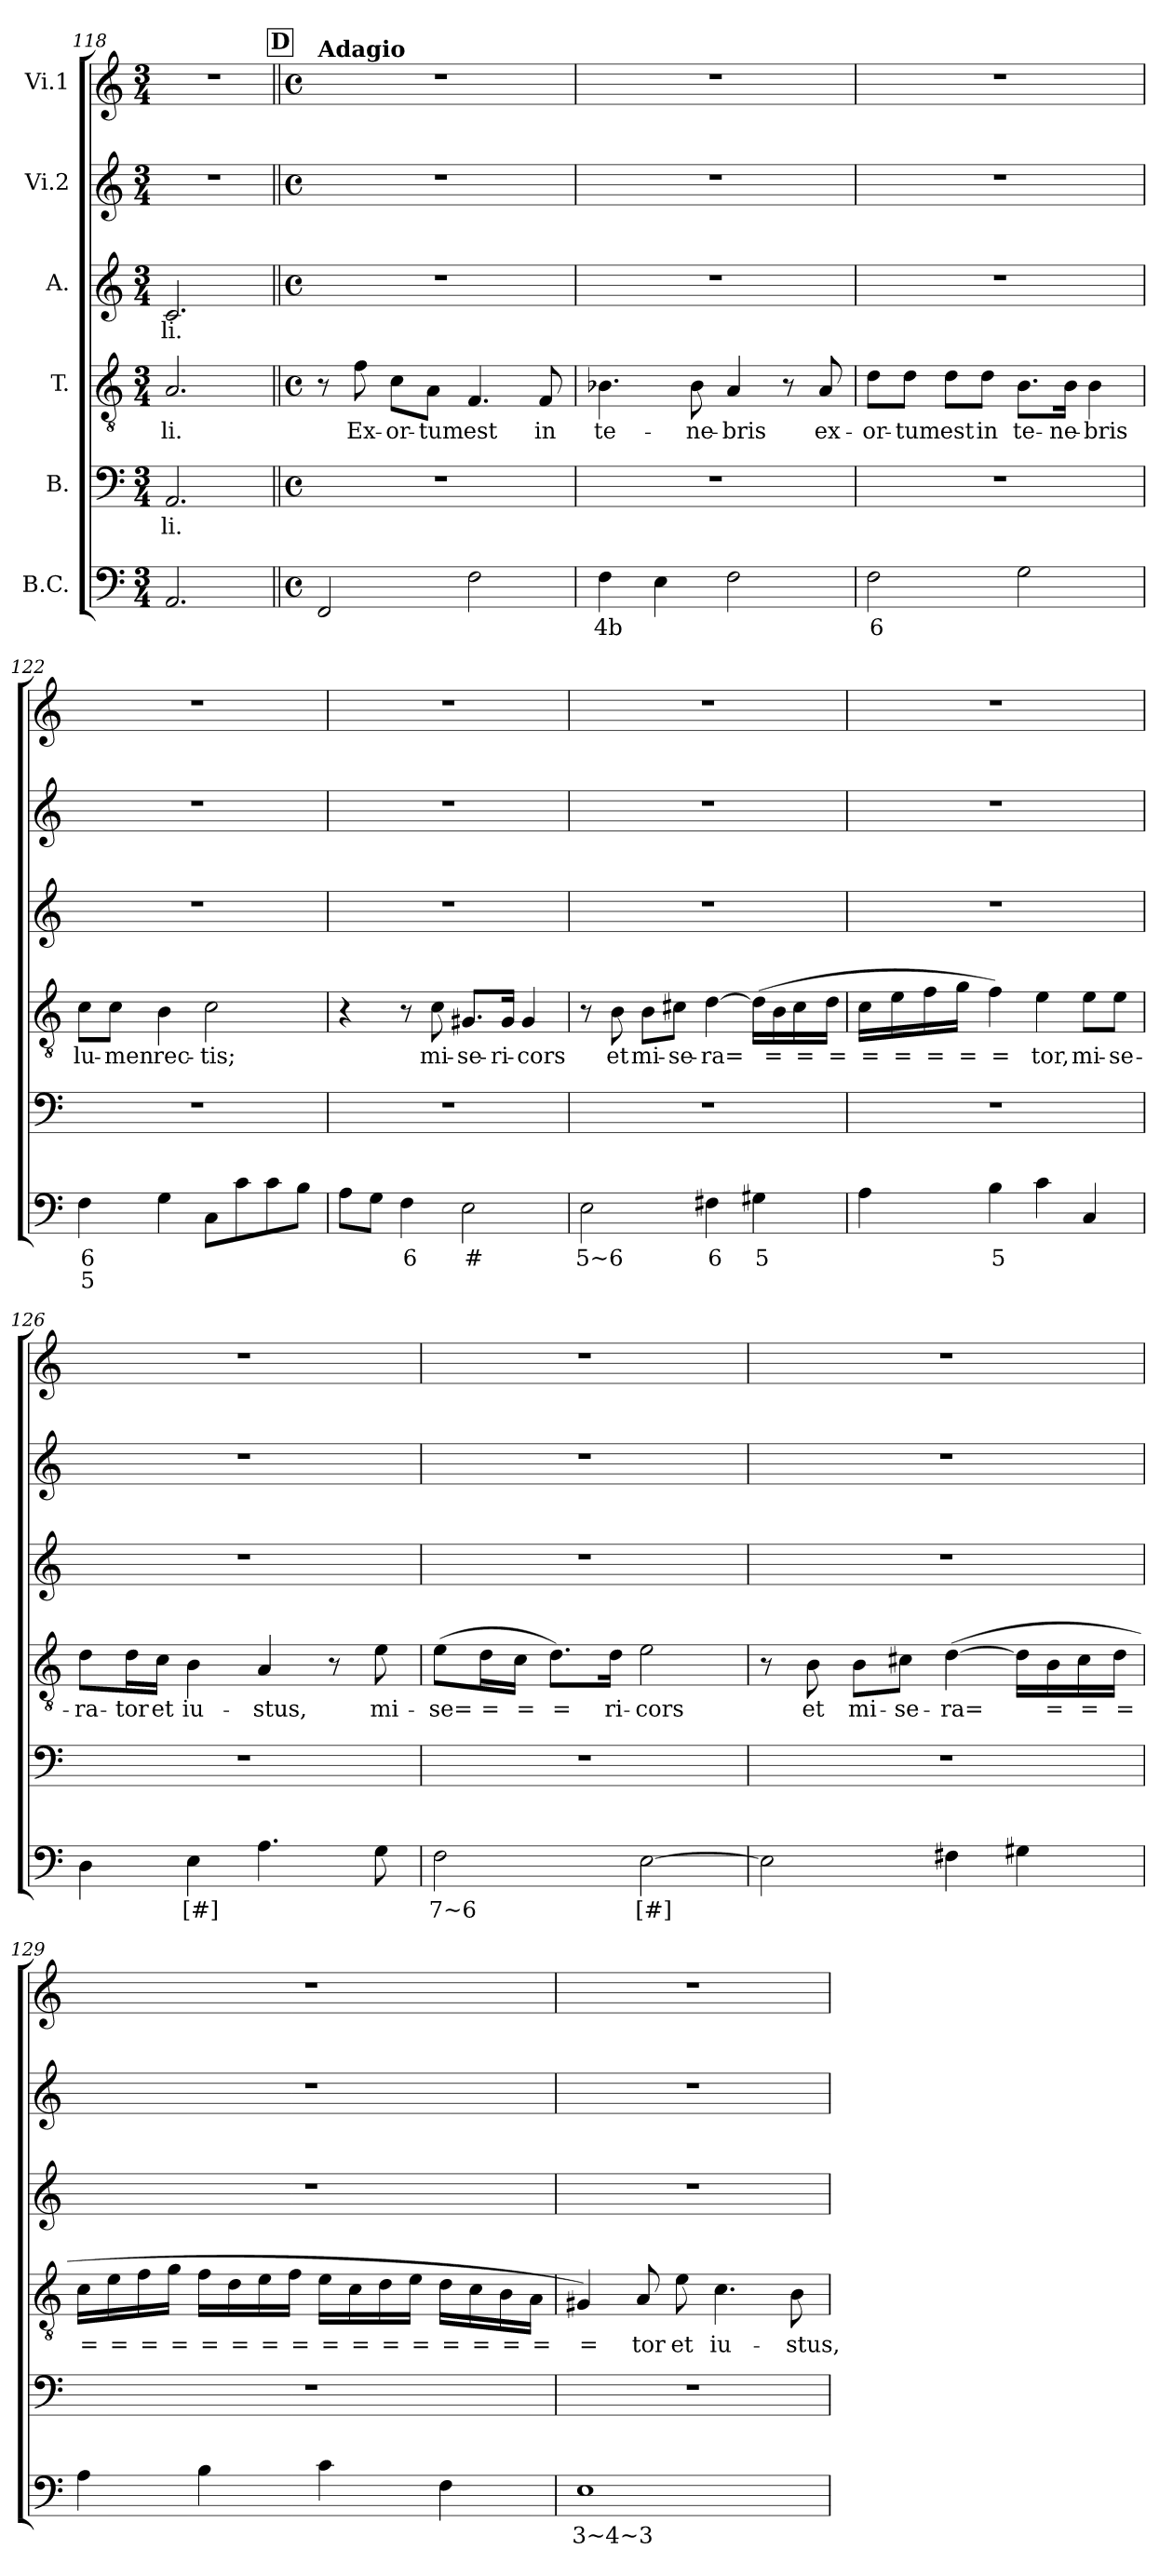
**kern	**text	**text	**kern	**text	**kern	**text	**kern	**text	**kern	**kern
*part6	*part6	*part6	*part5	*part5	*part4	*part4	*part3	*part3	*part2	*part1
*staff6	*staff6	*staff6	*staff5	*staff5	*staff4	*staff4	*staff3	*staff3	*staff2	*staff1
*I"B.C.	*	*	*I"B.	*	*I"T.	*	*I"A.	*	*I"Vi.2	*I"Vi.1
*clefF4	*	*	*clefF4	*	*clefGv2	*	*clefG2	*	*clefG2	*clefG2
*k[]	*	*	*k[]	*	*k[]	*	*k[]	*	*k[]	*k[]
*C:	*	*	*C:	*	*C:	*	*C:	*	*C:	*C:
*M3/4	*	*	*M3/4	*	*M3/4	*	*M3/4	*	*M3/4	*M3/4
=118	=118	=118	=118	=118	=118	=118	=118	=118	=118	=118
!	!	!	!	!LO:LY:b	!	!LO:LY:b	!	!LO:LY:b	!	!
2.AA/	.	.	2.AA/	-li.	2.A/	-li.	2.c/	-li.	2.r	2.r
!!LO:LB:g=z
!!LO:REH:place=s1:a:B:fs=17:t=D
=119||	=119||	=119||	=119||	=119||	=119||	=119||	=119||	=119||	=119||	=119||
*M4/4	*	*	*M4/4	*	*M4/4	*	*M4/4	*	*M4/4	*M4/4
*met(c)	*	*	*met(c)	*	*met(c)	*	*met(c)	*	*met(c)	*met(c)
!	!	!	!	!	!	!	!	!	!	!LO:TX:a:B:t=Adagio
2FF/	.	.	1r	.	8r	.	1r	.	1r	1r
!	!	!	!	!	!	!LO:LY:b	!	!	!	!
.	.	.	.	.	8f\	Ex-	.	.	.	.
!	!	!	!	!	!	!LO:LY:b	!	!	!	!
.	.	.	.	.	8c\L	-or-	.	.	.	.
!	!	!	!	!	!	!LO:LY:b	!	!	!	!
.	.	.	.	.	8A\J	-tum	.	.	.	.
!	!	!	!	!	!	!LO:LY:b	!	!	!	!
2F\	.	.	.	.	4.F/	est	.	.	.	.
!	!	!	!	!	!	!LO:LY:b	!	!	!	!
.	.	.	.	.	8F/	in	.	.	.	.
=120	=120	=120	=120	=120	=120	=120	=120	=120	=120	=120
!	!LO:LY:b	!	!	!	!	!LO:LY:b	!	!	!	!
4F\	4b	.	1r	.	4.B-X\	te-	1r	.	1r	1r
4E\	.	.	.	.	.	.	.	.	.	.
!	!	!	!	!	!	!LO:LY:b	!	!	!	!
.	.	.	.	.	8B-\	-ne-	.	.	.	.
!	!	!	!	!	!	!LO:LY:b	!	!	!	!
2F\	.	.	.	.	4A/	-bris	.	.	.	.
.	.	.	.	.	8r	.	.	.	.	.
!	!	!	!	!	!	!LO:LY:b	!	!	!	!
.	.	.	.	.	8A/	ex-	.	.	.	.
=121	=121	=121	=121	=121	=121	=121	=121	=121	=121	=121
!	!LO:LY:b	!	!	!	!	!LO:LY:b	!	!	!	!
2F\	6	.	1r	.	8d\L	-or-	1r	.	1r	1r
!	!	!	!	!	!	!LO:LY:b	!	!	!	!
.	.	.	.	.	8d\J	-tum	.	.	.	.
!	!	!	!	!	!	!LO:LY:b	!	!	!	!
.	.	.	.	.	8d\L	est	.	.	.	.
!	!	!	!	!	!	!LO:LY:b	!	!	!	!
.	.	.	.	.	8d\J	in	.	.	.	.
!	!	!	!	!	!	!LO:LY:b	!	!	!	!
2G\	.	.	.	.	8.B\L	te-	.	.	.	.
!	!	!	!	!	!	!LO:LY:b	!	!	!	!
.	.	.	.	.	16B\Jk	-ne-	.	.	.	.
!	!	!	!	!	!	!LO:LY:b	!	!	!	!
.	.	.	.	.	4B\	-bris	.	.	.	.
=122	=122	=122	=122	=122	=122	=122	=122	=122	=122	=122
!	!LO:LY:b	!LO:LY:b	!	!	!	!LO:LY:b	!	!	!	!
4F\	6	5	1r	.	8c\L	lu-	1r	.	1r	1r
!	!	!	!	!	!	!LO:LY:b	!	!	!	!
.	.	.	.	.	8c\J	-men	.	.	.	.
!	!	!	!	!	!	!LO:LY:b	!	!	!	!
4G\	.	.	.	.	4B\	rec-	.	.	.	.
!	!	!	!	!	!	!LO:LY:b	!	!	!	!
8C\L	.	.	.	.	2c\	-tis;	.	.	.	.
8c\	.	.	.	.	.	.	.	.	.	.
8c\	.	.	.	.	.	.	.	.	.	.
8B\J	.	.	.	.	.	.	.	.	.	.
!!LO:PB:g=z
=123	=123	=123	=123	=123	=123	=123	=123	=123	=123	=123
8A\L	.	.	1r	.	4r	.	1r	.	1r	1r
8G\J	.	.	.	.	.	.	.	.	.	.
!	!LO:LY:b	!	!	!	!	!	!	!	!	!
4F\	6	.	.	.	8r	.	.	.	.	.
!	!	!	!	!	!	!LO:LY:b	!	!	!	!
.	.	.	.	.	8c\	mi-	.	.	.	.
!	!LO:LY:b	!	!	!	!	!LO:LY:b	!	!	!	!
2E\	#	.	.	.	8.G#X/L	-se-	.	.	.	.
!	!	!	!	!	!	!LO:LY:b	!	!	!	!
.	.	.	.	.	16G#/Jk	-ri-	.	.	.	.
!	!	!	!	!	!	!LO:LY:b	!	!	!	!
.	.	.	.	.	4G#/	-cors	.	.	.	.
=124	=124	=124	=124	=124	=124	=124	=124	=124	=124	=124
!	!LO:LY:b	!	!	!	!	!	!	!	!	!
2E\	5~6	.	1r	.	8r	.	1r	.	1r	1r
!	!	!	!	!	!	!LO:LY:b	!	!	!	!
.	.	.	.	.	8B\	et	.	.	.	.
!	!	!	!	!	!	!LO:LY:b	!	!	!	!
.	.	.	.	.	8B\L	mi-	.	.	.	.
!	!	!	!	!	!	!LO:LY:b	!	!	!	!
.	.	.	.	.	8c#X\J	-se-	.	.	.	.
!	!LO:LY:b	!	!	!	!	!LO:LY:b	!	!	!	!
4F#X\	6	.	.	.	[4d\	-ra=	.	.	.	.
!	!LO:LY:b	!	!	!	!	!	!	!	!	!
4G#X\	5	.	.	.	(>16d\LL]	.	.	.	.	.
!	!	!	!	!	!	!LO:LY:b	!	!	!	!
.	.	.	.	.	16B\	=	.	.	.	.
!	!	!	!	!	!	!LO:LY:b	!	!	!	!
.	.	.	.	.	16c#\	=	.	.	.	.
!	!	!	!	!	!	!LO:LY:b	!	!	!	!
.	.	.	.	.	16d\JJ	=	.	.	.	.
=125	=125	=125	=125	=125	=125	=125	=125	=125	=125	=125
!	!	!	!	!	!	!LO:LY:b	!	!	!	!
4A\	.	.	1r	.	16c\LL	=	1r	.	1r	1r
!	!	!	!	!	!	!LO:LY:b	!	!	!	!
.	.	.	.	.	16e\	=	.	.	.	.
!	!	!	!	!	!	!LO:LY:b	!	!	!	!
.	.	.	.	.	16f\	=	.	.	.	.
!	!	!	!	!	!	!LO:LY:b	!	!	!	!
.	.	.	.	.	16g\JJ	=	.	.	.	.
!	!LO:LY:b	!	!	!	!	!LO:LY:b	!	!	!	!
4B\	5	.	.	.	4f\)	=	.	.	.	.
!	!	!	!	!	!	!LO:LY:b	!	!	!	!
4c\	.	.	.	.	4e\	tor,	.	.	.	.
!	!	!	!	!	!	!LO:LY:b	!	!	!	!
4C/	.	.	.	.	8e\L	mi-	.	.	.	.
!	!	!	!	!	!	!LO:LY:b	!	!	!	!
.	.	.	.	.	8e\J	-se-	.	.	.	.
=126	=126	=126	=126	=126	=126	=126	=126	=126	=126	=126
!	!	!	!	!	!	!LO:LY:b	!	!	!	!
4D\	.	.	1r	.	8d\L	-ra-	1r	.	1r	1r
!	!	!	!	!	!	!LO:LY:b	!	!	!	!
.	.	.	.	.	16d\L	-tor	.	.	.	.
!	!	!	!	!	!	!LO:LY:b	!	!	!	!
.	.	.	.	.	16c\JJ	et	.	.	.	.
!	!LO:LY:b	!	!	!	!	!LO:LY:b	!	!	!	!
4E\	[#]	.	.	.	4B\	iu-	.	.	.	.
!	!	!	!	!	!	!LO:LY:b	!	!	!	!
4.A\	.	.	.	.	4A/	-stus,	.	.	.	.
.	.	.	.	.	8r	.	.	.	.	.
!	!	!	!	!	!	!LO:LY:b	!	!	!	!
8G\	.	.	.	.	8e\	mi-	.	.	.	.
!!LO:LB:g=z
=127	=127	=127	=127	=127	=127	=127	=127	=127	=127	=127
!	!LO:LY:b	!	!	!	!	!LO:LY:b	!	!	!	!
2F\	7~6	.	1r	.	(>8e\L	-se=	1r	.	1r	1r
!	!	!	!	!	!	!LO:LY:b	!	!	!	!
.	.	.	.	.	16d\L	=	.	.	.	.
!	!	!	!	!	!	!LO:LY:b	!	!	!	!
.	.	.	.	.	16c\JJ	=	.	.	.	.
!	!	!	!	!	!	!LO:LY:b	!	!	!	!
.	.	.	.	.	8.d\L)	=	.	.	.	.
!	!	!	!	!	!	!LO:LY:b	!	!	!	!
.	.	.	.	.	16d\Jk	ri-	.	.	.	.
!	!LO:LY:b	!	!	!	!	!LO:LY:b	!	!	!	!
[2E\	[#]	.	.	.	2e\	-cors	.	.	.	.
=128	=128	=128	=128	=128	=128	=128	=128	=128	=128	=128
2E\]	.	.	1r	.	8r	.	1r	.	1r	1r
!	!	!	!	!	!	!LO:LY:b	!	!	!	!
.	.	.	.	.	8B\	et	.	.	.	.
!	!	!	!	!	!	!LO:LY:b	!	!	!	!
.	.	.	.	.	8B\L	mi-	.	.	.	.
!	!	!	!	!	!	!LO:LY:b	!	!	!	!
.	.	.	.	.	8c#X\J	-se-	.	.	.	.
!	!	!	!	!	!	!LO:LY:b	!	!	!	!
4F#X\	.	.	.	.	(>[4d\	-ra=	.	.	.	.
4G#X\	.	.	.	.	16d\LL]	.	.	.	.	.
!	!	!	!	!	!	!LO:LY:b	!	!	!	!
.	.	.	.	.	16B\	=	.	.	.	.
!	!	!	!	!	!	!LO:LY:b	!	!	!	!
.	.	.	.	.	16c#\	=	.	.	.	.
!	!	!	!	!	!	!LO:LY:b	!	!	!	!
.	.	.	.	.	16d\JJ	=	.	.	.	.
=129	=129	=129	=129	=129	=129	=129	=129	=129	=129	=129
!	!	!	!	!	!	!LO:LY:b	!	!	!	!
4A\	.	.	1r	.	16c\LL	=	1r	.	1r	1r
!	!	!	!	!	!	!LO:LY:b	!	!	!	!
.	.	.	.	.	16e\	=	.	.	.	.
!	!	!	!	!	!	!LO:LY:b	!	!	!	!
.	.	.	.	.	16f\	=	.	.	.	.
!	!	!	!	!	!	!LO:LY:b	!	!	!	!
.	.	.	.	.	16g\JJ	=	.	.	.	.
!	!	!	!	!	!	!LO:LY:b	!	!	!	!
4B\	.	.	.	.	16f\LL	=	.	.	.	.
!	!	!	!	!	!	!LO:LY:b	!	!	!	!
.	.	.	.	.	16d\	=	.	.	.	.
!	!	!	!	!	!	!LO:LY:b	!	!	!	!
.	.	.	.	.	16e\	=	.	.	.	.
!	!	!	!	!	!	!LO:LY:b	!	!	!	!
.	.	.	.	.	16f\JJ	=	.	.	.	.
!	!	!	!	!	!	!LO:LY:b	!	!	!	!
4c\	.	.	.	.	16e\LL	=	.	.	.	.
!	!	!	!	!	!	!LO:LY:b	!	!	!	!
.	.	.	.	.	16c\	=	.	.	.	.
!	!	!	!	!	!	!LO:LY:b	!	!	!	!
.	.	.	.	.	16d\	=	.	.	.	.
!	!	!	!	!	!	!LO:LY:b	!	!	!	!
.	.	.	.	.	16e\JJ	=	.	.	.	.
!	!	!	!	!	!	!LO:LY:b	!	!	!	!
4F\	.	.	.	.	16d\LL	=	.	.	.	.
!	!	!	!	!	!	!LO:LY:b	!	!	!	!
.	.	.	.	.	16c\	=	.	.	.	.
!	!	!	!	!	!	!LO:LY:b	!	!	!	!
.	.	.	.	.	16B\	=	.	.	.	.
!	!	!	!	!	!	!LO:LY:b	!	!	!	!
.	.	.	.	.	16A\JJ	=	.	.	.	.
!!LO:PB:g=z
=130	=130	=130	=130	=130	=130	=130	=130	=130	=130	=130
!	!LO:LY:b	!	!	!	!	!LO:LY:b	!	!	!	!
1E	3~4~3	.	1r	.	4G#X/)	=	1r	.	1r	1r
!	!	!	!	!	!	!LO:LY:b	!	!	!	!
.	.	.	.	.	8A/	tor	.	.	.	.
!	!	!	!	!	!	!LO:LY:b	!	!	!	!
.	.	.	.	.	8e\	et	.	.	.	.
!	!	!	!	!	!	!LO:LY:b	!	!	!	!
.	.	.	.	.	4.c\	iu-	.	.	.	.
!	!	!	!	!	!	!LO:LY:b	!	!	!	!
.	.	.	.	.	8B\	-stus,	.	.	.	.
=	=	=	=	=	=	=	=	=	=	=
*-	*-	*-	*-	*-	*-	*-	*-	*-	*-	*-
